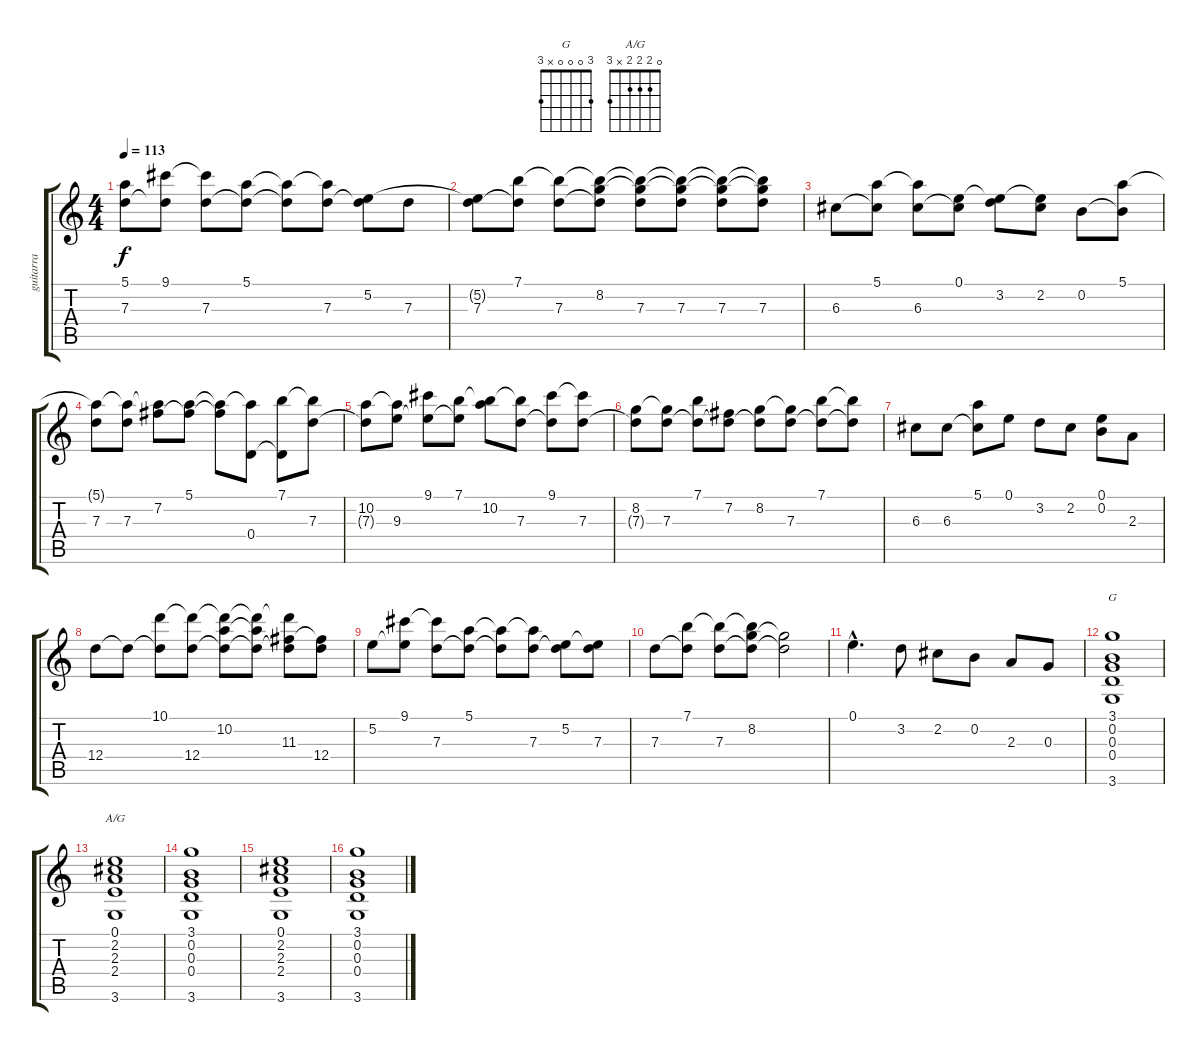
\track ("guitarra" "guitarra") {instrument electricguitarclean}
\staff {score tabs}
\tuning (E4 B3 G3 D3 A2 E2) {hide}
\chord ("G" 3 0 0 0 x 3)
\chord ("A/G" 0 2 2 2 x 3)
\ts (4 4)
\tempo 113
\clef g2
\ks c
(5.1 7.3{t}).8{dy f} (9.1 7.3{t}).8 (9.1{t} 7.3).8 (5.1 7.3{t}).8 (5.1{t} 7.3{t}).8 (5.1{t} 7.3).8 (5.2 7.3{t}).8 7.3.8 |
(5.2{t} 7.3).8 (7.1 7.3{t}).8 (7.1{t} 7.3).8 (7.1{t} 8.2 7.3{t}).8 (7.1{t} 8.2{t} 7.3).8 (7.1{t} 8.2{t} 7.3).8 (7.1{t} 8.2{t} 7.3).8 (7.1{t} 8.2{t} 7.3).8 |
6.3.8 (5.1 6.3{t}).8 (5.1{t} 6.3).8 (0.1 6.3{t}).8 (0.1{t} 3.2).8 (0.1{t} 2.2).8 0.2.8 (5.1 0.2{t}).8 |
(5.1{t} 7.3).8 (5.1{t} 7.3).8 (5.1{t} 7.2).8 (5.1 7.2{t}).8 (5.1{t} 7.2{t}).8 (5.1{t} 0.4).8 (7.1 0.4{t}).8 (7.1{t} 7.3).8 |
(10.2 7.3{t}).8 (10.2{t} 9.3).8 (9.1 9.3{t}).8 (7.1 9.3{t}).8 (7.1{t} 10.2).8 (7.1{t} 7.3).8 (9.1 7.3{t}).8 (9.1{t} 7.3).8 |
(8.2 7.3{t}).8 (8.2{t} 7.3).8 (7.1 7.3{t}).8 (7.2 7.3{t}).8 (8.2 7.3{t}).8 (8.2{t} 7.3).8 (7.1 7.3{t}).8 (7.1{t} 7.3{t}).8 |
6.3.8 6.3.8 (5.1 6.3{t}).8 0.1.8 3.2.8 2.2.8 (0.1 0.2).8 2.3.8 |
12.4.8 12.4{t}.8 (10.1 12.4{t}).8 (10.1{t} 12.4).8 (10.1{t} 10.2 12.4{t}).8 (10.1{t} 10.2{t} 12.4{t}).8 (10.1{t} 11.3 12.4{t}).8 (11.3{t} 12.4).8 |
5.2.8 (9.1 5.2{t}).8 (9.1{t} 7.3).8 (5.1 7.3{t}).8 (5.1{t} 7.3{t}).8 (5.1{t} 7.3).8 (5.2 7.3{t}).8 (5.2{t} 7.3).8 |
7.3.8 (7.1 7.3{t}).8 (7.1{t} 7.3).8 (7.1{t} 8.2 7.3{t}).8 (8.2{t} 7.3{t}).2 |
0.1{hac}.4{d} 3.2.8 2.2.8 0.2.8 2.3.8 0.3.8 |
(3.1 0.2 0.3 0.4 3.6).1{ch "G" volume 6} |
(0.1 2.2 2.3 2.4 3.6).1{ch "A/G"} |
(3.1 0.2 0.3 0.4 3.6).1 |
(0.1 2.2 2.3 2.4 3.6).1 |
(3.1 0.2 0.3 0.4 3.6).1
